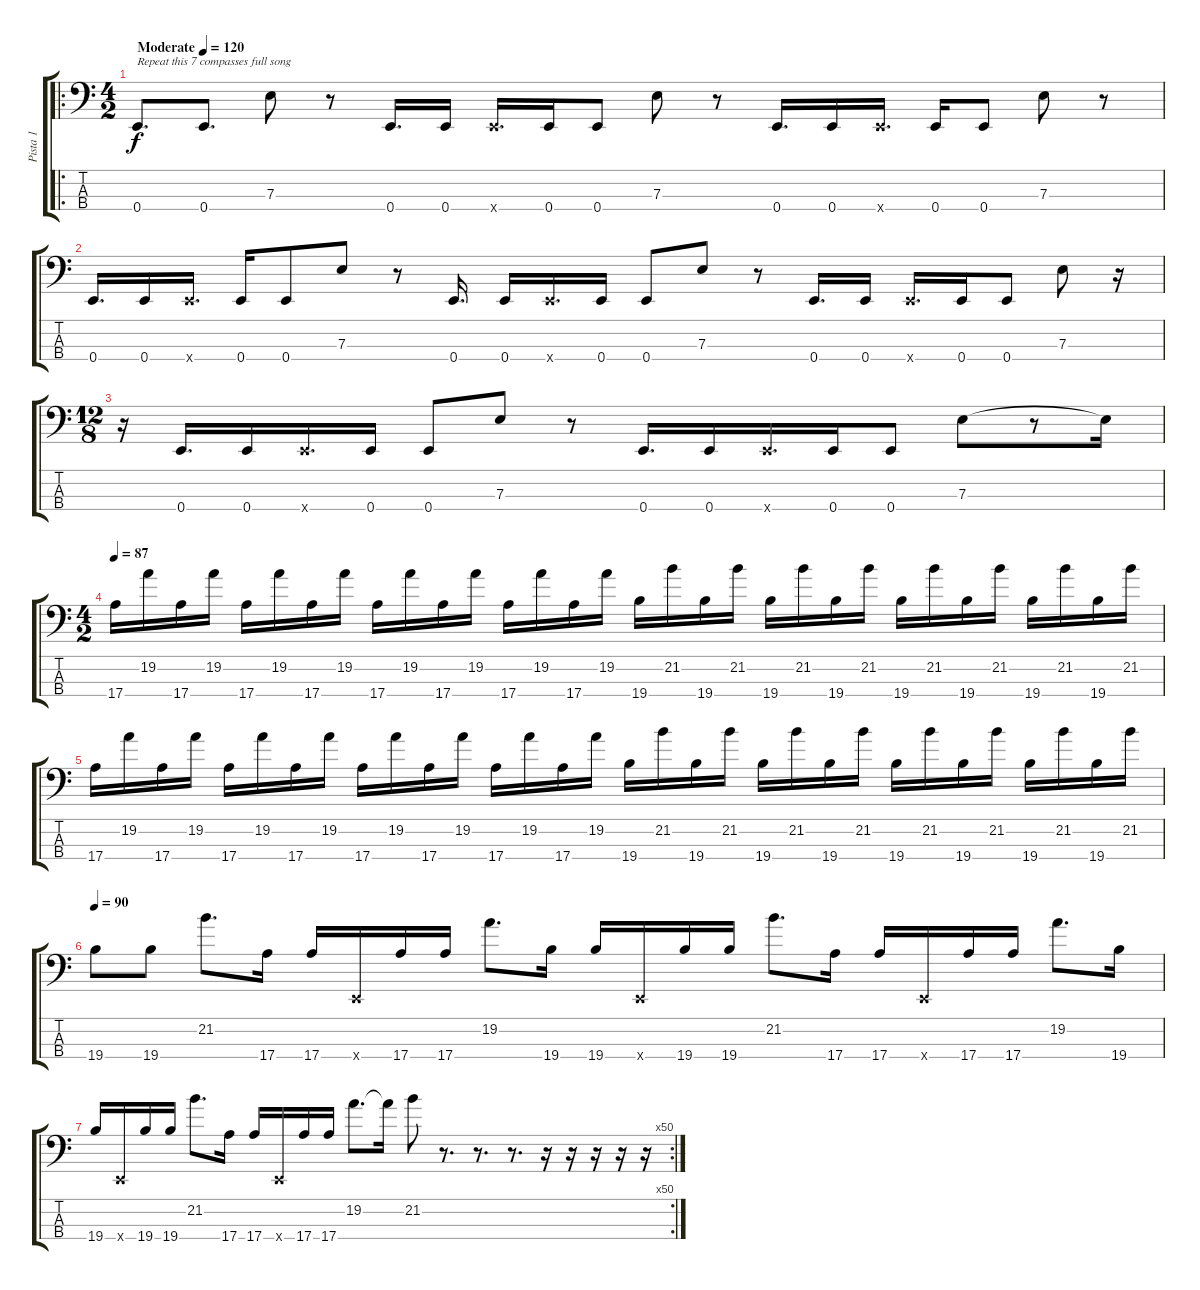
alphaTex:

\track ("Pista 1" "Pista 1") {instrument electricbassfinger}
\staff {score tabs}
\tuning (G2 D2 A1 E1) {hide}
\ro
\ts (4 2)
\tempo (120 "Moderate")
\tempo 113
\tempo (120 "Moderate")
\clef f4
\ks c
0.4.8{d txt "Repeat this 7 compasses full song" dy f instrument electricbassfinger} 0.4.8{d} 7.3.8 r.8 0.4.16{d} 0.4.16 0.4{x}.16{d} 0.4.16 0.4.8 7.3.8 r.8 0.4.16{d} 0.4.16 0.4{x}.16{d} 0.4.16 0.4.8 7.3.8 r.8 |
0.4.16{d} 0.4.16 0.4{x}.16{d} 0.4.16 0.4.8 7.3.8 r.8 0.4.16{d} 0.4.16 0.4{x}.16{d} 0.4.16 0.4.8 7.3.8 r.8 0.4.16{d} 0.4.16 0.4{x}.16{d} 0.4.16 0.4.8 7.3.8 r.16 |
\ts (12 8)
r.16 0.4.16{d} 0.4.16 0.4{x}.16{d} 0.4.16 0.4.8 7.3.8 r.8 0.4.16{d} 0.4.16 0.4{x}.16{d} 0.4.16 0.4.8 7.3.8 r.8 7.3{t}.16 |
\ts (4 2)
\tempo 87
17.4.16 19.2.16 17.4.16 19.2.16 17.4.16 19.2.16 17.4.16 19.2.16 17.4.16 19.2.16 17.4.16 19.2.16 17.4.16 19.2.16 17.4.16 19.2.16 19.4.16 21.2.16 19.4.16 21.2.16 19.4.16 21.2.16 19.4.16 21.2.16 19.4.16 21.2.16 19.4.16 21.2.16 19.4.16 21.2.16 19.4.16 21.2.16 |
17.4.16 19.2.16 17.4.16 19.2.16 17.4.16 19.2.16 17.4.16 19.2.16 17.4.16 19.2.16 17.4.16 19.2.16 17.4.16 19.2.16 17.4.16 19.2.16 19.4.16 21.2.16 19.4.16 21.2.16 19.4.16 21.2.16 19.4.16 21.2.16 19.4.16 21.2.16 19.4.16 21.2.16 19.4.16 21.2.16 19.4.16 21.2.16 |
\tempo 90
19.4.8 19.4.8 21.2.8{d} 17.4.16 17.4.16 0.4{x}.16 17.4.16 17.4.16 19.2.8{d} 19.4.16 19.4.16 0.4{x}.16 19.4.16 19.4.16 21.2.8{d} 17.4.16 17.4.16 0.4{x}.16 17.4.16 17.4.16 19.2.8{d} 19.4.16 |
\rc 50
19.4.16 0.4{x}.16 19.4.16 19.4.16 21.2.8{d} 17.4.16 17.4.16 0.4{x}.16 17.4.16 17.4.16 19.2.8{d} 19.2{t}.16 21.2.8 r.8{d} r.8{d} r.8{d} r.16 r.16 r.16 r.16 r.16
